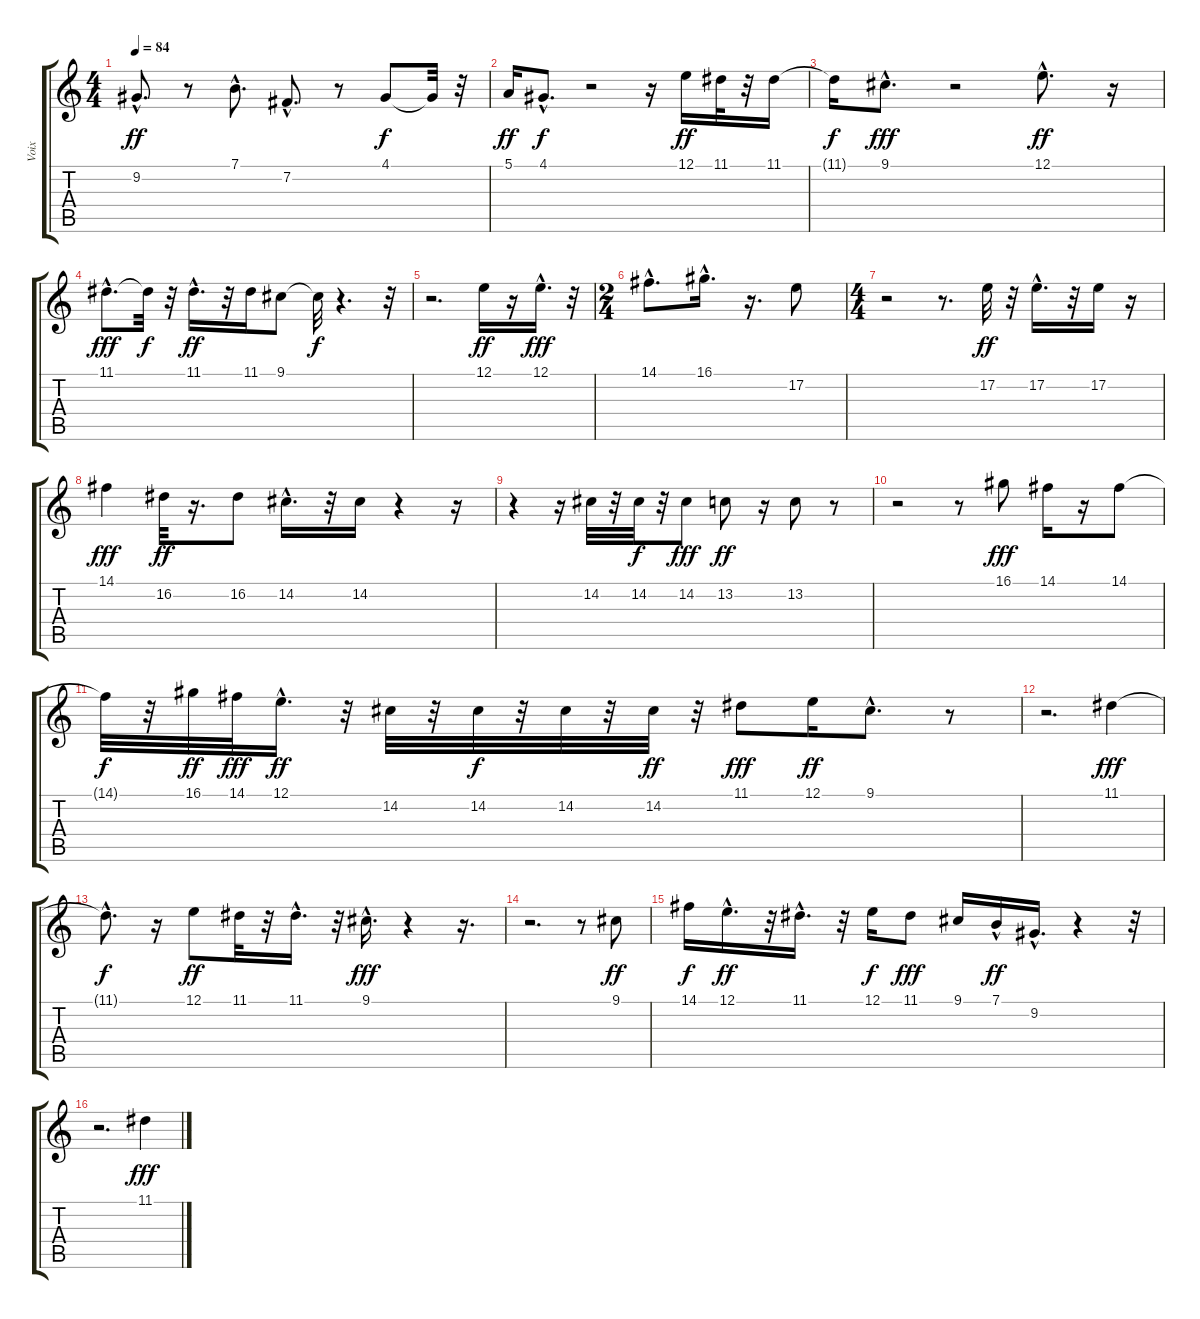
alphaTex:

\track ("Voix" "Voix") {instrument accordion}
\staff {score tabs}
\tuning (E4 B3 G3 D3 A2 E2) {hide}
\ts (4 4)
\tempo 84
\clef g2
\ks c
9.2{hac}.8{d dy ff} r.8 7.1{hac}.8{d} 7.2{hac}.8{d} r.8 4.1.8{dy f} 4.1{t}.32 r.32 |
5.1.16{dy ff} 4.1{hac}.8{d dy f} r.2 r.16 12.1.16{dy ff} 11.1.32 r.32 11.1.16 |
11.1{t}.16{dy f} 9.1{hac}.8{d dy fff} r.2 12.1{hac}.8{d dy ff} r.16 |
11.1{hac}.8{d dy fff} 11.1{t}.32{dy f} r.32 11.1{hac}.16{d dy ff} r.32 11.1.16 9.1.8 9.1{t}.32{dy f} r.4{d} r.32 |
r.2{d} 12.1.16{dy ff} r.16 12.1{hac}.16{d dy fff} r.32 |
\ts (2 4)
14.1{hac}.8{d} 16.1{hac}.16{d} r.16{d} 17.2.8 |
\ts (4 4)
r.2 r.8{d} 17.2.32{dy ff} r.32 17.2{hac}.16{d} r.32 17.2.16 r.16 |
14.1.4{dy fff} 16.2.32{dy ff} r.16{d} 16.2.8 14.2{hac}.16{d} r.32 14.2.16 r.4 r.16 |
r.4 r.16 14.2.32 r.32 14.2.32{dy f} r.32 14.2.8{dy fff} 13.2.8{dy ff} r.16 13.2.8 r.8 |
r.2 r.8 16.1.8{dy fff} 14.1.16 r.16 14.1.8 |
14.1{t}.32{dy f} r.32 16.1.32{dy ff} 14.1.32{dy fff} 12.1{hac}.16{d dy ff} r.32 14.2.32 r.32 14.2.32{dy f} r.32 14.2.32 r.32 14.2.32{dy ff} r.32 11.1.8{dy fff} 12.1.16{dy ff} 9.1{hac}.8{d} r.8 |
r.2{d} 11.1.4{dy fff} |
11.1{hac t}.8{d dy f} r.16 12.1.8{dy ff} 11.1.32 r.32 11.1{hac}.16{d} r.32 9.1{hac}.16{d dy fff} r.4 r.16{d} |
r.2{d} r.8 9.1.8{dy ff} |
14.1.16{dy f} 12.1{hac}.16{d dy ff} r.32 11.1{hac}.16{d} r.32 12.1.16{dy f} 11.1.8{dy fff} 9.1.16 7.1{hac}.16{dy ff} 9.2{hac}.16{d} r.4 r.32 |
r.2{d} 11.1.4{dy fff}
